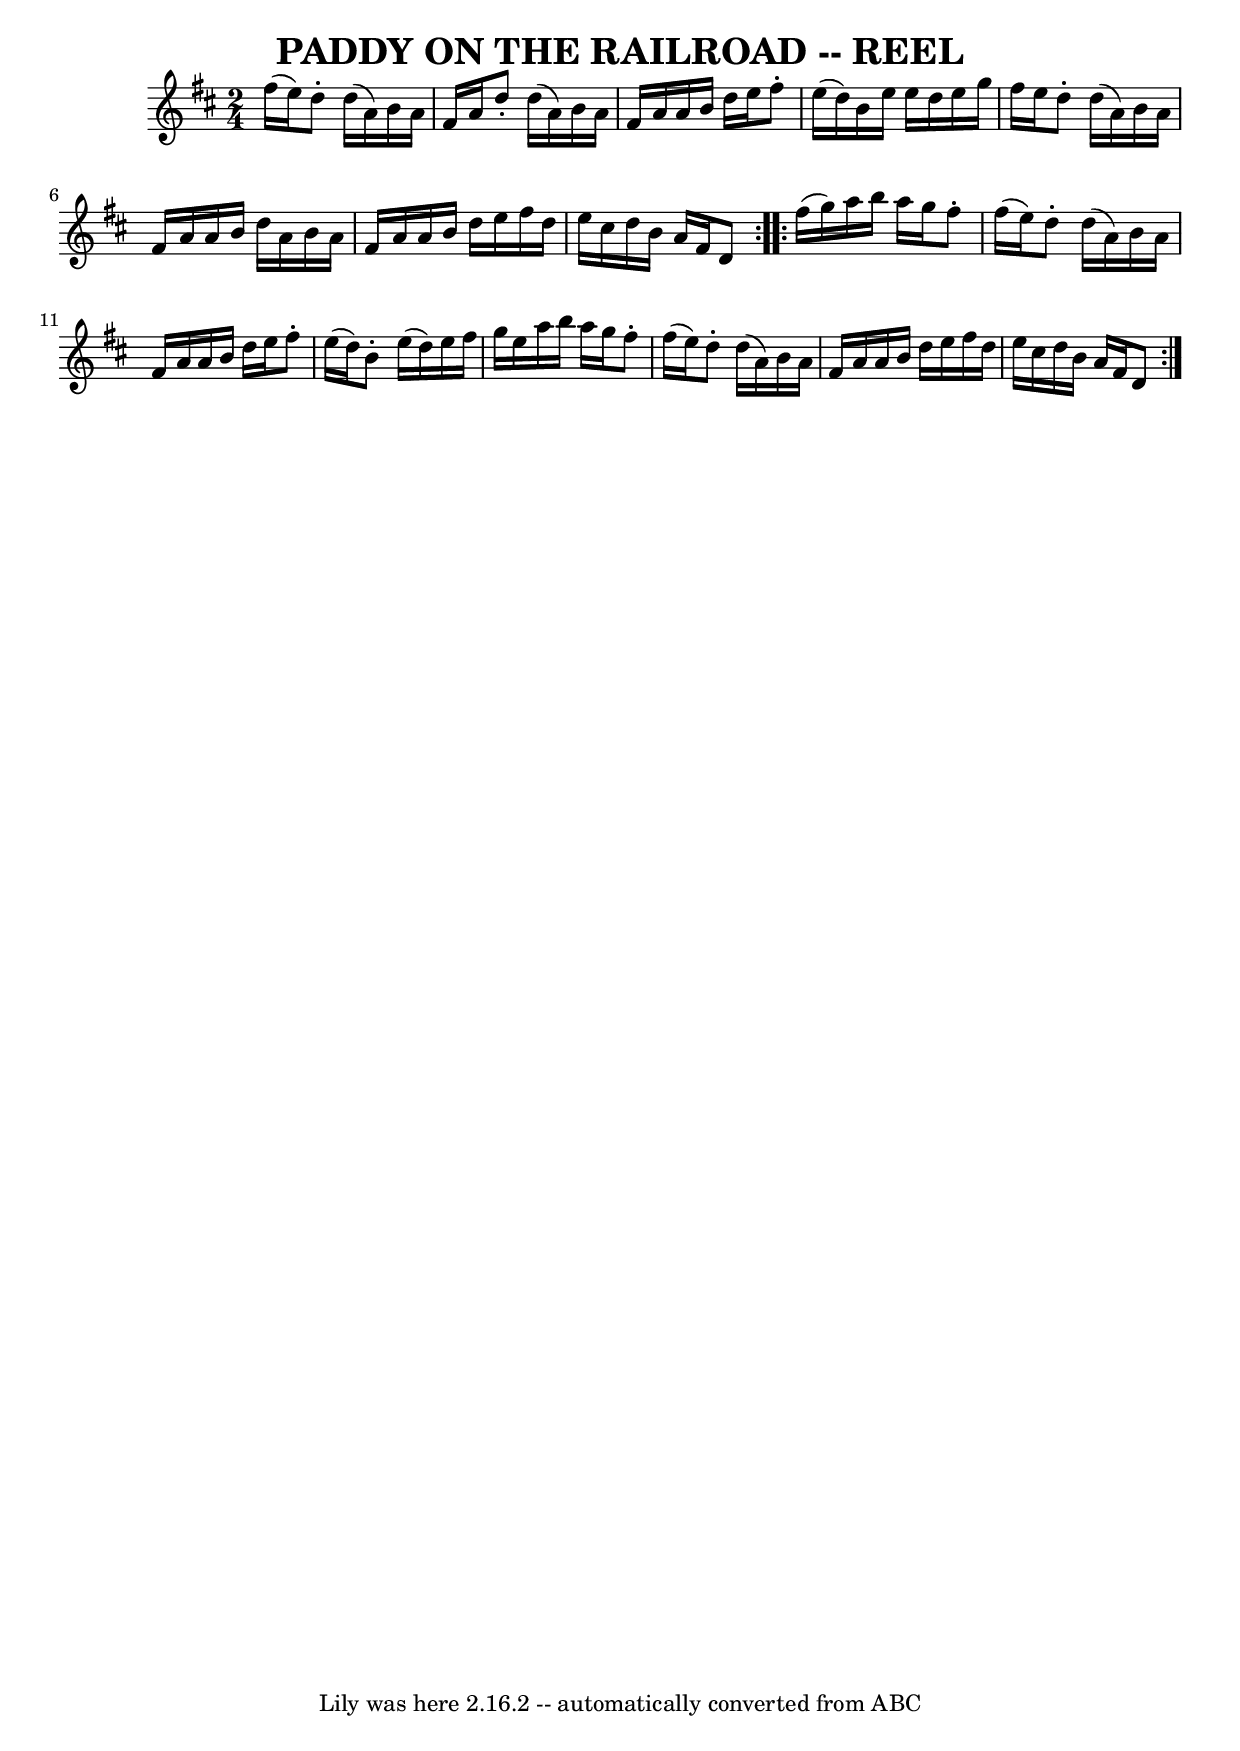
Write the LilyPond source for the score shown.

\version "2.16.2"
\include "Mammoth.ily"
\header {
  %% book = "Ryan's Mammoth Collection of Fiddle Tunes"
  crossRefNumber = "1"
  footnotes = "\\\\AKA The Merry Blacksmith"
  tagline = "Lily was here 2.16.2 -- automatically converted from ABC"
  title = "PADDY ON THE RAILROAD -- REEL"

}
voicedefault =  {



  \repeat volta 2 {

    \time 2/4 
    \key d \major
    fis''16 (e''16)   |
    d''8 -. d''16 
    (a'16) b'16 a'16 fis'16 a'16    |
    d''8 -. d''16 (
    a'16) b'16 a'16 fis'16 a'16    |
    a'16 b'16 d''16   
    e''16 fis''8 -. e''16 (d''16)   |
    b'16 e''16 e''16   
    d''16 e''16 g''16 fis''16 e''16    |
    d''8 -. d''16 (
    a'16) b'16 a'16 fis'16 a'16    |
    a'16 b'16 d''16  
    a'16 b'16 a'16 fis'16 a'16    |
    a'16 b'16 d''16    
    e''16 fis''16 d''16 e''16 cis''16    |
    d''16 b'16    
    a'16 fis'16 d'8    
  }     
  \repeat volta 2 {
    fis''16 (g''16)   
    |
    a''16 b''16 a''16 g''16 fis''8 -. fis''16 (e''16  
    -)   |
    d''8 -. d''16 (a'16) b'16 a'16 fis'16 a'16   
    |
    a'16 b'16 d''16 e''16 fis''8 -. e''16 (d''16)   
    |
    b'8 -. e''16 (d''16) e''16 fis''16 g''16 e''16    
    |
    a''16 b''16 a''16 g''16 fis''8 -. fis''16 (e''16  
    -)   |
    d''8 -. d''16 (a'16) b'16 a'16 fis'16 a'16   
    |
    a'16 b'16 d''16 e''16 fis''16 d''16 e''16    
    cis''16    |
    d''16 b'16 a'16 fis'16 d'8    
  }   

}

\score{
  <<

    \context Staff="default"
    {
      \voicedefault 
      
    }

  >>
  \layout {
    
  }
  \midi {
  }

}
